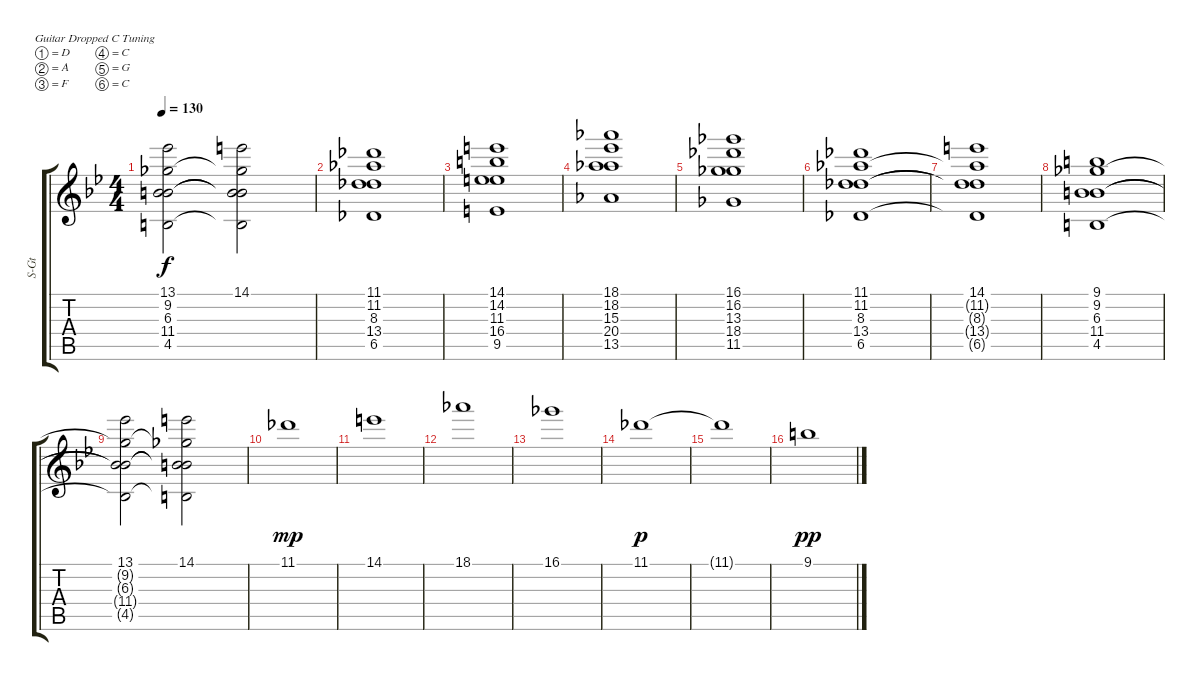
\bracketExtendMode groupsimilarinstruments
\otherSystemsTrackNameOrientation horizontal
\track ("Chor" "S-Gt") {instrument seashore}
\staff {score tabs}
\tuning (D4 A3 F3 C3 G2 C2)
\displaytranspose 12
\ts (4 4)
\tempo 130
\clef g2
\ks bb
(13.1{t acc forcenatural} 11.4{t acc #} 9.2{t acc b} 4.5{t acc #} 6.3{t acc #}).2{dy f beam Down} (14.1{acc #} 9.2{t acc b} 6.3{t acc #} 11.4{t acc #} 4.5{t acc #}).2{beam Down} |
(11.1{acc b} 11.2{acc b} 13.4{acc b} 6.5{acc b} 8.3{acc b}).1{beam Down} |
(14.1{acc #} 14.2{acc #} 16.4{acc #} 9.5{acc #} 11.3{acc #}).1{beam Down} |
(18.1{acc b} 18.2{acc forcenatural} 20.4{acc b} 13.5{acc b} 15.3{acc b}).1{beam Down} |
(16.1{acc b} 18.4{acc b} 16.2{acc b} 11.5{acc b} 13.3{acc b}).1{beam Down} |
(11.1{acc b} 11.2{acc b} 13.4{acc b} 6.5{acc b} 8.3{acc b}).1{beam Down} |
(14.1{acc #} 13.4{t acc b} 11.2{t acc b} 6.5{t acc b} 8.3{t acc b}).1{beam Down} |
(9.1{acc #} 9.2{acc b} 11.4{acc #} 4.5{acc #} 6.3{acc #}).1{beam Down} |
(13.1{acc forcenatural} 11.4{t acc #} 9.2{t acc b} 4.5{t acc #} 6.3{t acc #}).2{beam Down} (14.1{acc #} 9.2{t acc b} 11.4{t acc #} 4.5{t acc #} 6.3{t acc #}).2{beam Down} |
11.1{acc b}.1{dy mp beam Down} |
14.1{acc #}.1{beam Down} |
18.1{acc b}.1{beam Down} |
16.1{acc b}.1{beam Down} |
11.1{acc b}.1{dy p beam Down} |
11.1{t acc b}.1{beam Down} |
9.1{acc #}.1{dy pp beam Down}
